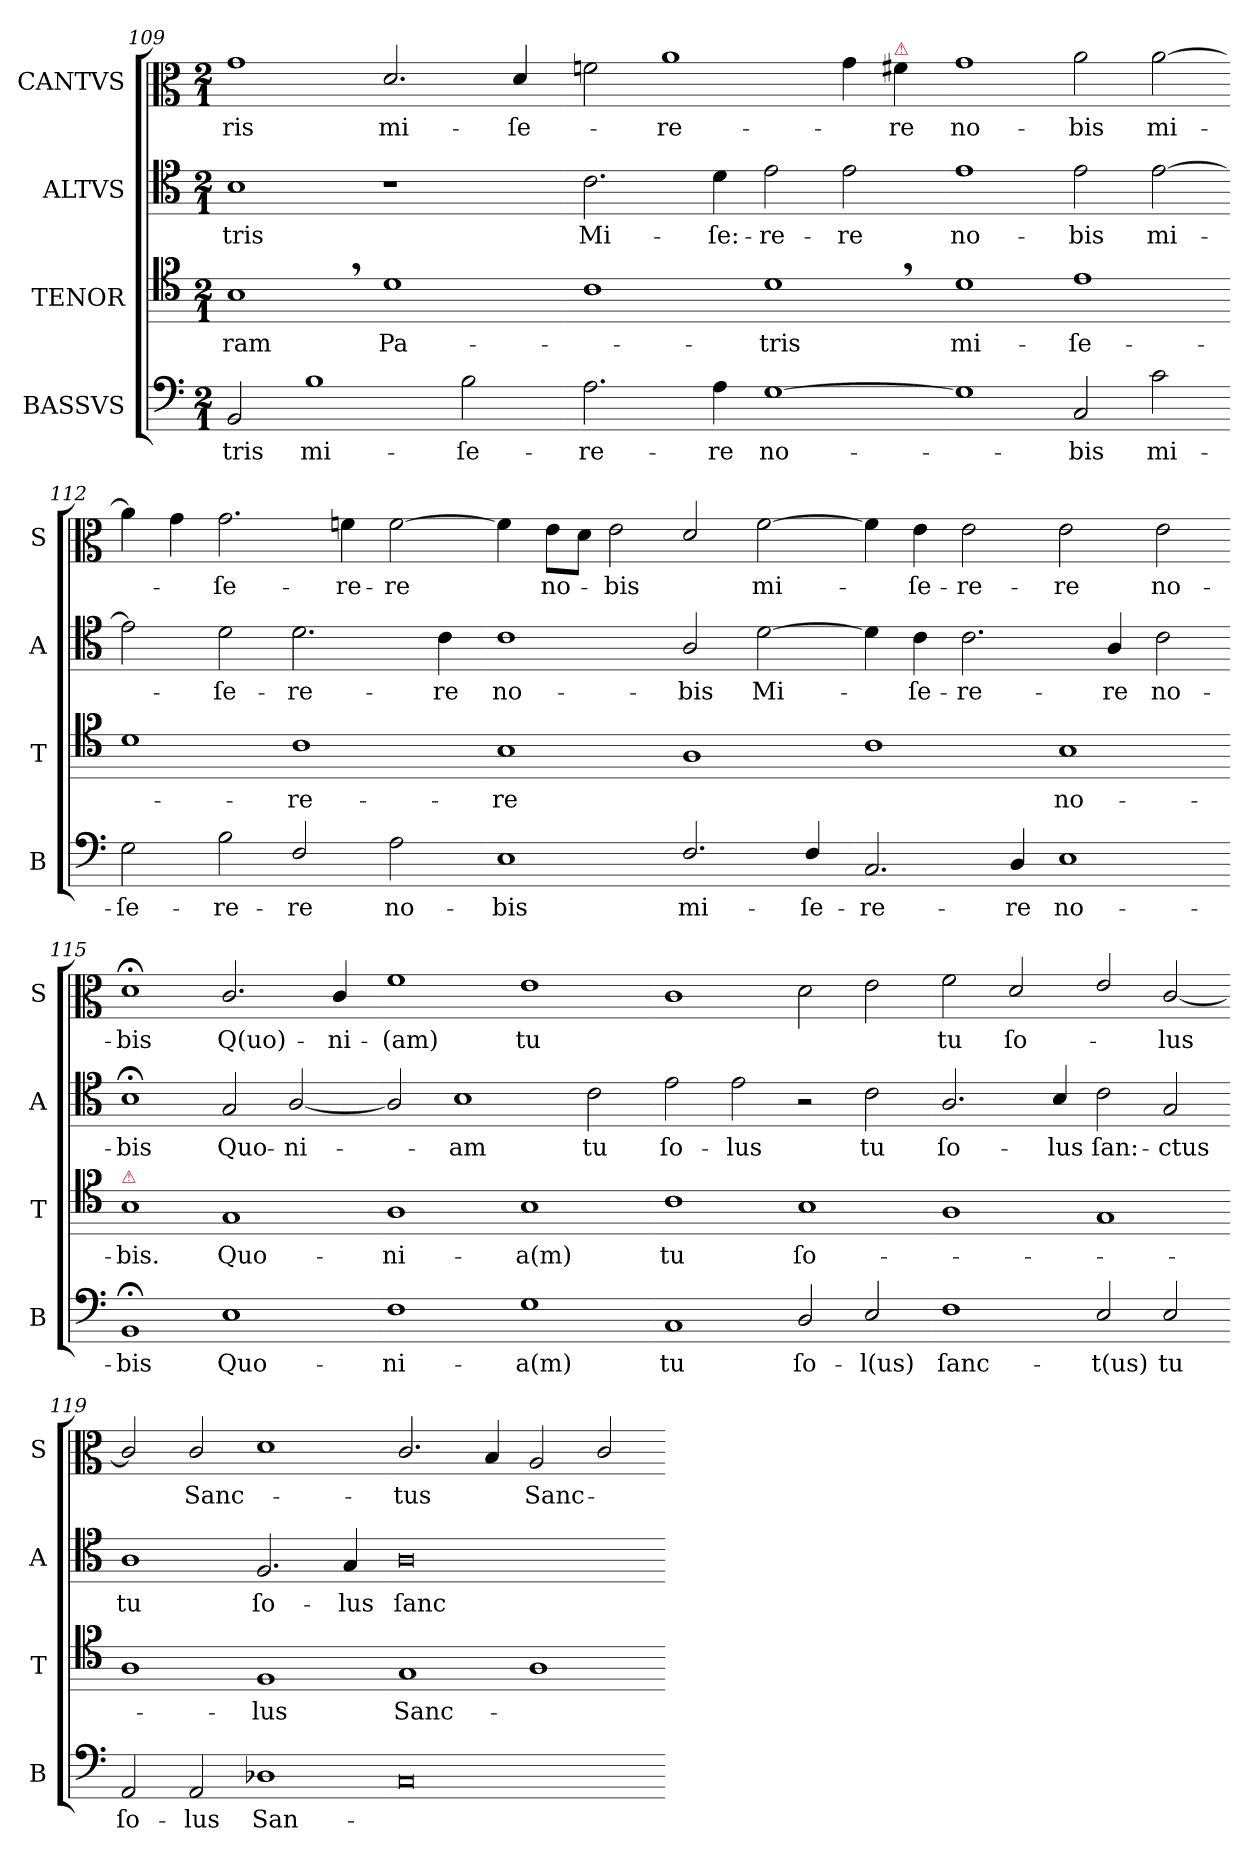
**kern	**text	**kern	**text	**kern	**text	**kern	**text
*part4	*part4	*part3	*part3	*part2	*part2	*part1	*part1
*staff4	*staff4	*staff3	*staff3	*staff2	*staff2	*staff1	*staff1
*I"BASSVS	*	*I"TENOR	*	*I"ALTVS	*	*I"CANTVS	*
*I'B	*	*I'T	*	*I'A	*	*I'S	*
*clefF5	*	*clefC5	*	*clefC4	*	*clefC3	*
*k[]	*	*k[]	*	*k[]	*	*k[]	*
*C:	*	*C:	*	*C:	*	*C:	*
*M2/1	*	*M2/1	*	*M2/1	*	*M2/1	*
=109	=109	=109	=109	=109	=109	=109	=109
!	!	!	!	!	!LO:LY:i	!	!LO:LY:i
2GG/	-tris	1G,<	-ram	1B	-tris	1g	-ris
1G	mi-	.	.	.	.	.	.
.	.	1B	Pa-	1r	.	2.d/	mi-
2G\	-ſe-	.	.	.	.	.	.
.	.	.	.	.	.	4d/	-ſe-
=110-	=110-	=110-	=110-	=110-	=110-	=110-	=110-
2.F\	-re-	1A	.	2.c\	Mi-	2fn\	.
.	.	.	.	.	.	1a	-re-
4F\	-re	.	.	4d\	-ſe:-	.	.
[1E	no-	1B,<	-tris	2e\	-re-	.	.
.	.	.	.	2e\	-re	4g\	.
!	!	!	!	!	!	!LO:TX:a:color=crimson:t=⚠	!
.	.	.	.	.	.	4f#X\	-re
=111-	=111-	=111-	=111-	=111-	=111-	=111-	=111-
1E]	.	1B	mi-	1e	no-	1g	no-
2AA/	-bis	1c	-ſe-	2e\	-bis	2a\	-bis
!	!LO:LY:i	!	!	!	!LO:LY:i	!	!
2A\	mi-	.	.	[2e\	mi-	[2a\	mi-
=112-	=112-	=112-	=112-	=112-	=112-	=112-	=112-
!	!LO:LY:i	!	!	!	!	!	!
2E\	-ſe-	1B	.	2e\]	.	4a\]	.
.	.	.	.	.	.	4g\	.
!	!LO:LY:i	!	!	!	!LO:LY:i	!	!
2G\	-re-	.	.	2d\	-ſe-	2.g\	-ſe-
!	!LO:LY:i	!	!	!	!LO:LY:i	!	!
2D/	-re	1A	-re-	2.d\	-re-	.	.
.	.	.	.	.	.	4fn\	-re-
!	!LO:LY:i	!	!	!	!	!	!
2F\	no-	.	.	.	.	[2f\	-re
!	!	!	!	!	!LO:LY:i	!	!
.	.	.	.	4c\	-re	.	.
=113-	=113-	=113-	=113-	=113-	=113-	=113-	=113-
!	!LO:LY:i	!	!	!	!LO:LY:i	!	!
1C	-bis	1G	-re	1c	no-	4f\]	.
.	.	.	.	.	.	8e\L	no-
.	.	.	.	.	.	8d\J	.
.	.	.	.	.	.	2e\	-bis
!	!	!	!	!	!LO:LY:i	!	!
2.D/	mi-	1F	.	2A/	-bis	2d/	.
!	!	!	!	!	!	!	!LO:LY:i
.	.	.	.	[2d\	Mi-	[2f\	mi-
4D/	-ſe-	.	.	.	.	.	.
=114-	=114-	=114-	=114-	=114-	=114-	=114-	=114-
2.AA/	-re-	1A	.	4d\]	.	4f\]	.
!	!	!	!	!	!	!	!LO:LY:i
.	.	.	.	4c\	-ſe-	4e\	-ſe-
!	!	!	!	!	!	!	!LO:LY:i
.	.	.	.	2.c\	-re-	2e\	-re-
4BB/	-re	.	.	.	.	.	.
!	!	!	!	!	!	!	!LO:LY:i
1C	no-	1G	no-	.	.	2e\	-re
.	.	.	.	4A/	-re	.	.
!	!	!	!	!	!	!	!LO:LY:i
.	.	.	.	2c\	no-	2e\	no-
=115-	=115-	=115-	=115-	=115-	=115-	=115-	=115-
!	!	!LO:TX:a:color=crimson:t=⚠	!	!	!	!	!
!	!	!	!	!	!	!	!LO:LY:i
1GG;<	-bis	1G	-bis.	1B;<	-bis	1d;<	-bis
1C	Quo-	1E	Quo-	2G/	Quo-	2.c/	Q(uo)-
.	.	.	.	[2A/	-ni-	.	.
.	.	.	.	.	.	4c/	-ni-
=116-	=116-	=116-	=116-	=116-	=116-	=116-	=116-
1D	-ni-	1F	-ni-	2A/]	.	1f	-(am)
.	.	.	.	1B	-am	.	.
1E	-a(m)	1G	-a(m)	.	.	1e	tu
.	.	.	.	2c\	tu	.	.
=117-	=117-	=117-	=117-	=117-	=117-	=117-	=117-
1AA	tu	1A	tu	2e\	ſo-	1c	.
.	.	.	.	2e\	-lus	.	.
2BB/	ſo-	1G	ſo-	2r	.	2d\	.
2C/	-l(us)	.	.	2c\	tu	2e\	.
=118-	=118-	=118-	=118-	=118-	=118-	=118-	=118-
1D	ſanc-	1F	.	2.A/	ſo-	2f\	tu
.	.	.	.	.	.	2d/	ſo-
.	.	.	.	4B/	-lus	.	.
2C/	-t(us)	1E	.	2c\	ſan:-	2e/	.
2C/	tu	.	.	2G/	-ctus	[2c/	-lus
=119-	=119-	=119-	=119-	=119-	=119-	=119-	=119-
2FF/	ſo-	1F	.	1A	tu	2c/]	.
2FF/	-lus	.	.	.	.	2c/	Sanc-
1BB-X	San-	1D	-lus	2.F/	ſo-	1d	.
.	.	.	.	4G/	-lus	.	.
=120-	=120-	=120-	=120-	=120-	=120-	=120-	=120-
0AA	.	1E	Sanc-	0A	ſanc-	2.c/	-tus
.	.	.	.	.	.	4B/	.
!	!	!	!	!	!	!	!LO:LY:i
.	.	1F	.	.	.	2A/	Sanc-
.	.	.	.	.	.	2c/	.
=-	=-	=-	=-	=-	=-	=-	=-
*-	*-	*-	*-	*-	*-	*-	*-
